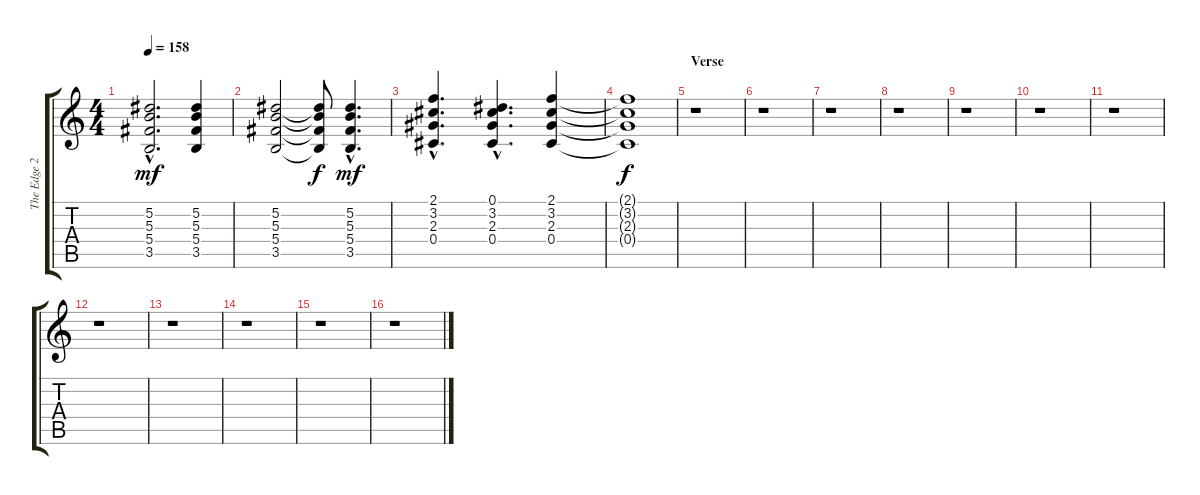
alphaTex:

\track ("The Edge 2" "The Edge 2") {instrument overdrivenguitar}
\staff {score tabs}
\tuning (Eb4 Bb3 Gb3 Db3 Ab2 Eb2) {hide}
\ts (4 4)
\tempo 158
\clef g2
\ks c
(5.2{hac} 5.3{hac} 5.4{hac} 3.5{hac}).2{d dy mf} (5.2 5.3 5.4 3.5).4 |
(5.2 5.3 5.4 3.5).2 (5.2{t} 5.3{t} 5.4{t} 3.5{t}).8{dy f} (5.2{hac} 5.3{hac} 5.4{hac} 3.5{hac}).4{d dy mf} |
(2.1{hac} 3.2{hac} 2.3{hac} 0.4{hac}).4{d} (0.1{hac} 3.2{hac} 2.3{hac} 0.4{hac}).4{d} (2.1 3.2 2.3 0.4).4 |
(2.1{t} 3.2{t} 2.3{t} 0.4{t}).1{dy f} |
\section ("" "Verse")
r.1 |
r.1 |
r.1 |
r.1 |
r.1 |
r.1 |
r.1 |
r.1 |
r.1 |
r.1 |
r.1 |
r.1
